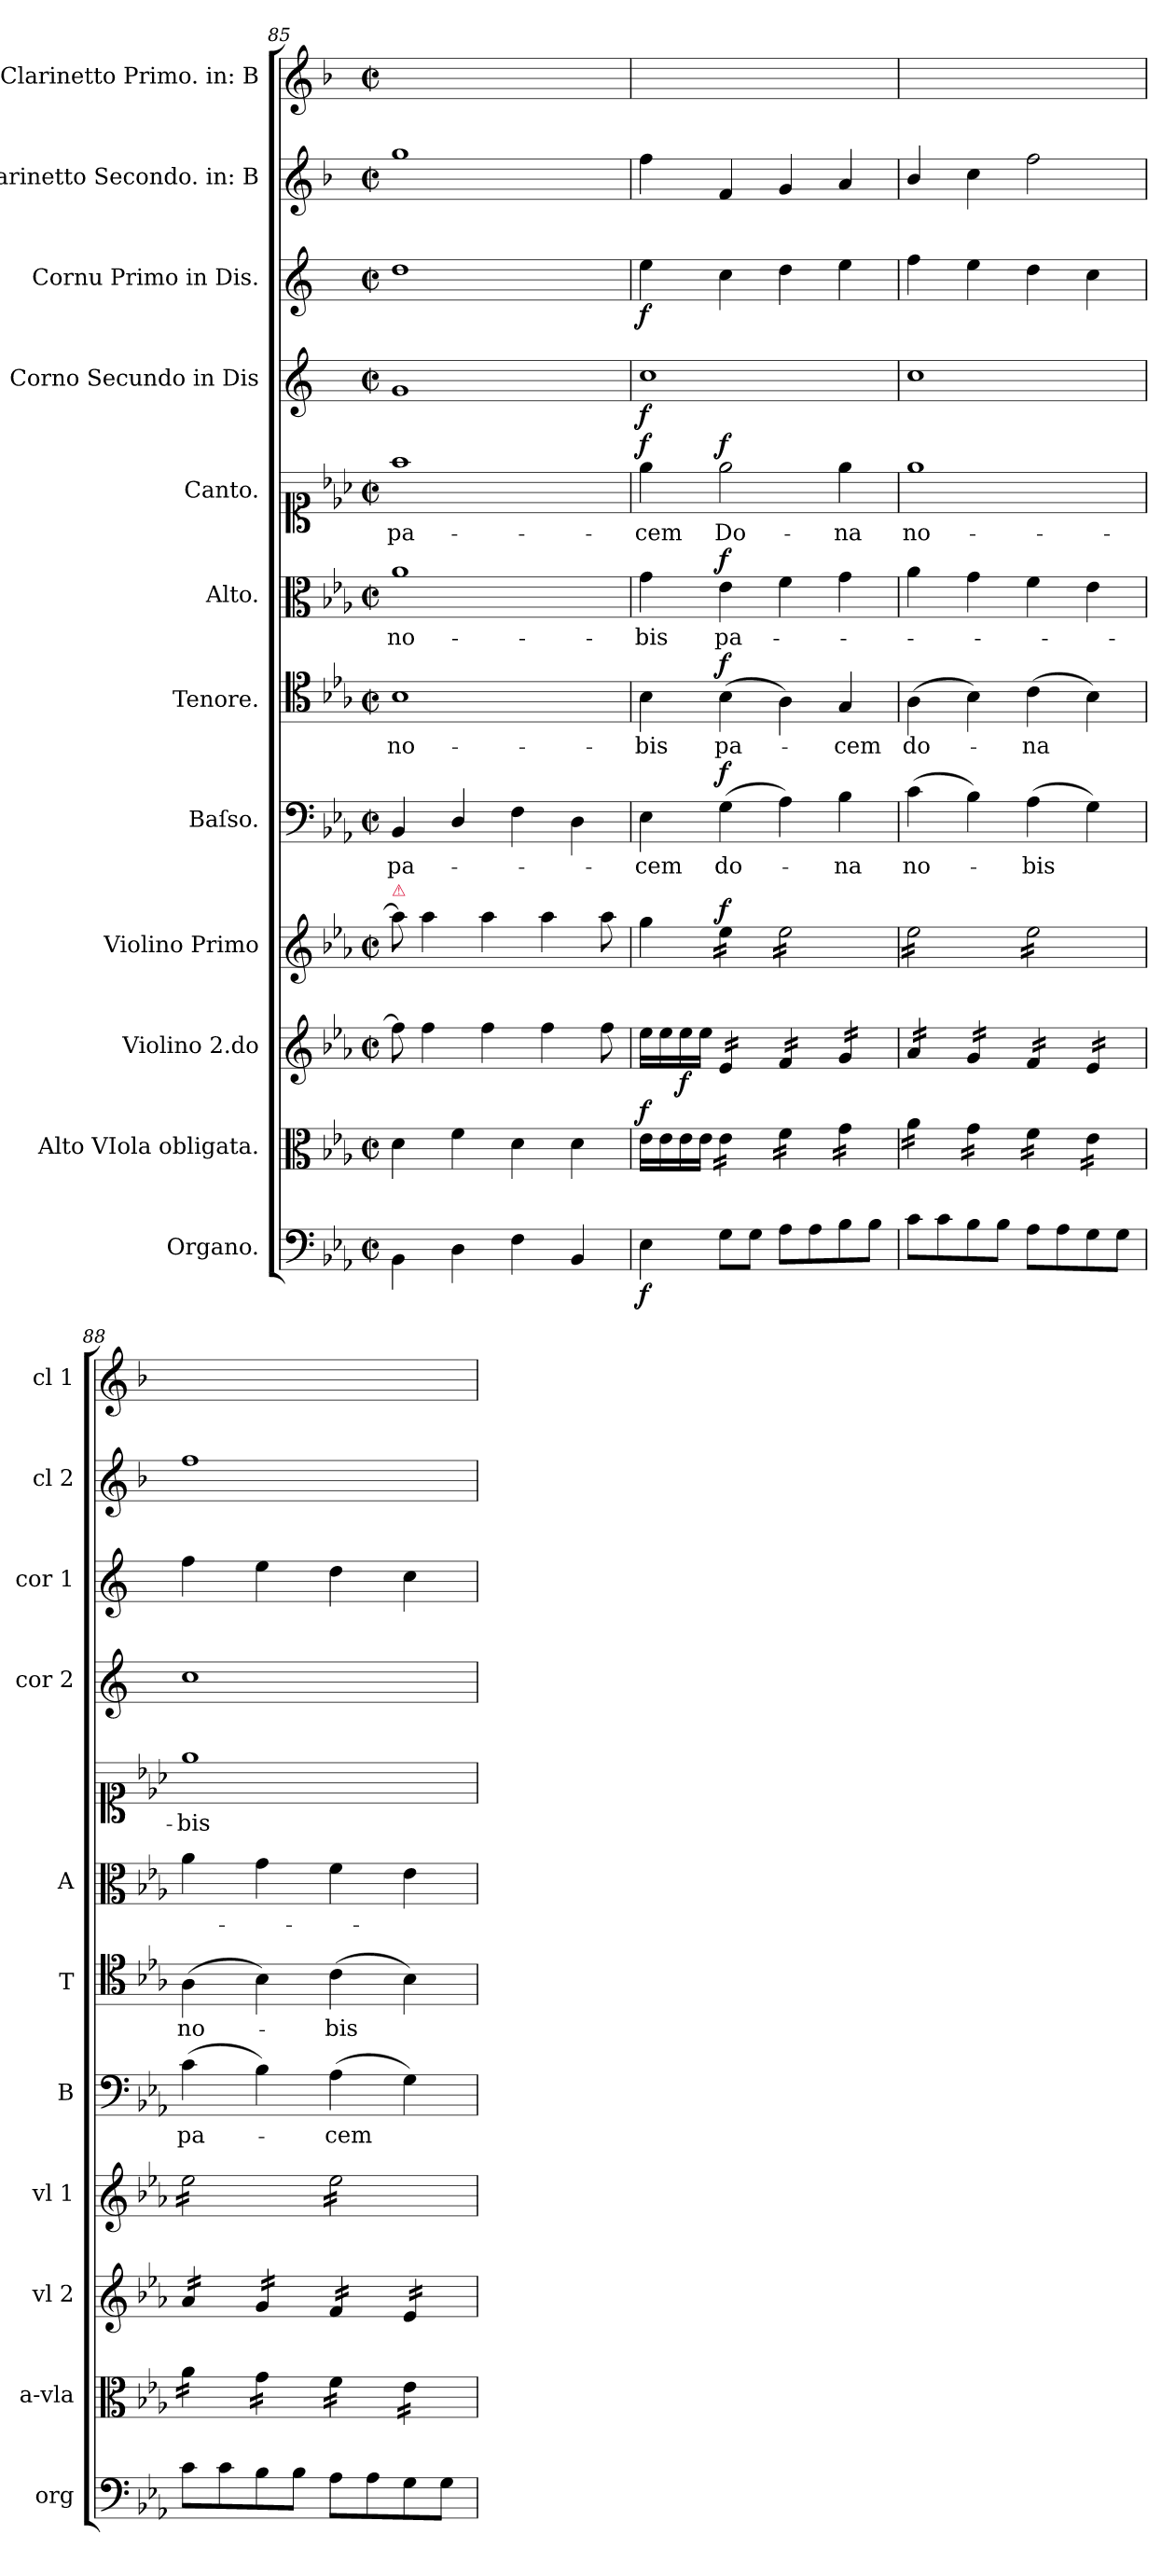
**kern	**dynam	**kern	**dynam	**kern	**dynam	**kern	**dynam	**kern	**text	**dynam	**kern	**text	**dynam	**kern	**text	**dynam	**kern	**text	**dynam	**kern	**dynam	**kern	**dynam	**kern	**kern
*part12	*part12	*part11	*part11	*part10	*part10	*part9	*part9	*part8	*part8	*part8	*part7	*part7	*part7	*part6	*part6	*part6	*part5	*part5	*part5	*part4	*part4	*part3	*part3	*part2	*part1
*staff12	*staff12	*staff11	*staff11	*staff10	*staff10	*staff9	*staff9	*staff8	*staff8	*staff8	*staff7	*staff7	*staff7	*staff6	*staff6	*staff6	*staff5	*staff5	*staff5	*staff4	*staff4	*staff3	*staff3	*staff2	*staff1
*I"Organo.	*	*I"Alto VIola obligata.	*	*I"Violino 2.do	*	*I"Violino Primo	*	*I"Baſso.	*	*	*I"Tenore.	*	*	*I"Alto.	*	*	*I"Canto.	*	*	*I"Corno Secundo in Dis	*	*I"Cornu Primo in Dis.	*	*I"Clarinetto Secondo. in: B	*I"Clarinetto Primo. in: B
*I'org	*	*I'a-vla	*	*I'vl 2	*	*I'vl 1	*	*I'B	*	*	*I'T	*	*	*I'A	*	*	*	*	*	*I'cor 2	*	*I'cor 1	*	*I'cl 2	*I'cl 1
*clefF4	*	*clefC3	*	*clefG2	*	*clefG2	*	*clefF4	*	*	*clefC4	*	*	*clefC3	*	*	*clefC1	*	*	*clefG2	*	*clefG2	*	*clefG2	*clefG2
*	*	*	*	*	*	*	*	*	*	*	*	*	*	*	*	*	*	*	*	*ITrd5c9	*	*ITrd5c9	*	*ITrd1c2	*ITrd1c2
*k[b-e-a-]	*	*k[b-e-a-]	*	*k[b-e-a-]	*	*k[b-e-a-]	*	*k[b-e-a-]	*	*	*k[b-e-a-]	*	*	*k[b-e-a-]	*	*	*k[b-e-a-]	*	*	*k[b-e-a-]	*	*k[b-e-a-]	*	*k[b-e-a-]	*k[b-e-a-]
*E-:	*	*E-:	*	*E-:	*	*E-:	*	*E-:	*	*	*E-:	*	*	*E-:	*	*	*E-:	*	*	*E-:	*	*E-:	*	*E-:	*E-:
*M2/2	*	*M2/2	*	*M2/2	*	*M2/2	*	*M2/2	*	*	*M2/2	*	*	*M2/2	*	*	*M2/2	*	*	*M2/2	*	*M2/2	*	*M2/2	*M2/2
*met(c|)	*	*met(c|)	*	*met(c|)	*	*met(c|)	*	*met(c|)	*	*	*met(c|)	*	*	*met(c|)	*	*	*met(c|)	*	*	*met(c|)	*	*met(c|)	*	*met(c|)	*met(c|)
=85	=85	=85	=85	=85	=85	=85	=85	=85	=85	=85	=85	=85	=85	=85	=85	=85	=85	=85	=85	=85	=85	=85	=85	=85	=85
!	!	!	!	!	!	!LO:TX:a:color=crimson:t=⚠	!	!	!	!	!	!	!	!	!	!	!	!	!	!	!	!	!	!	!
4BB-\	.	4d\	.	8ff\]	.	8aa-\]	.	4BB-/	pa-	.	1B-	no-	.	1a-	no-	.	1ff	pa-	.	1B-	.	1f	.	1ff	1ryy
.	.	.	.	4ff\	.	4aa-\	.	.	.	.	.	.	.	.	.	.	.	.	.	.	.	.	.	.	.
4D\	.	4f\	.	.	.	.	.	4D/	.	.	.	.	.	.	.	.	.	.	.	.	.	.	.	.	.
.	.	.	.	4ff\	.	4aa-\	.	.	.	.	.	.	.	.	.	.	.	.	.	.	.	.	.	.	.
4F\	.	4d\	.	.	.	.	.	4F\	.	.	.	.	.	.	.	.	.	.	.	.	.	.	.	.	.
.	.	.	.	4ff\	.	4aa-\	.	.	.	.	.	.	.	.	.	.	.	.	.	.	.	.	.	.	.
4BB-/	.	4d\	.	.	.	.	.	4D\	.	.	.	.	.	.	.	.	.	.	.	.	.	.	.	.	.
.	.	.	.	8ff\	.	8aa-\	.	.	.	.	.	.	.	.	.	.	.	.	.	.	.	.	.	.	.
=86	=86	=86	=86	=86	=86	=86	=86	=86	=86	=86	=86	=86	=86	=86	=86	=86	=86	=86	=86	=86	=86	=86	=86	=86	=86
!	!	!	!LO:DY:a	!	!	!	!	!	!	!	!	!	!	!	!	!	!	!	!LO:DY:a	!	!	!	!	!	!
4E-\	f	16e-\LL	f	16ee-\LL	.	4gg\	.	4E-\	-cem	.	4B-\	-bis	.	4g\	-bis	.	4ee-\	-cem	f	1e-	f	4g\	f	4ee-\	1ryy
.	.	16e-\	.	16ee-\	.	.	.	.	.	.	.	.	.	.	.	.	.	.	.	.	.	.	.	.	.
.	.	16e-\	.	16ee-\	f	.	.	.	.	.	.	.	.	.	.	.	.	.	.	.	.	.	.	.	.
.	.	16e-\JJ	.	16ee-\JJ	.	.	.	.	.	.	.	.	.	.	.	.	.	.	.	.	.	.	.	.	.
!	!	!	!	!	!	!	!LO:DY:a	!	!	!LO:DY:a	!	!	!LO:DY:a	!	!	!LO:DY:a	!	!	!LO:DY:a	!	!	!	!	!	!
*	*	*tremolo	*	*	*	*	*	*	*	*	*	*	*	*	*	*	*	*	*	*	*	*	*	*	*
*	*	*	*	*tremolo	*	*	*	*	*	*	*	*	*	*	*	*	*	*	*	*	*	*	*	*	*
*	*	*	*	*	*	*tremolo	*	*	*	*	*	*	*	*	*	*	*	*	*	*	*	*	*	*	*
8G\L	.	16e-\LL	.	16e-/LL	.	16ee-\LL	f	(4G\	do-	f	(4B-\	pa-	f	4e-\	pa-	f	2ee-\	Do-	f	.	.	4e-\	.	4e-/	.
.	.	16e-\	.	16e-/	.	16ee-\	.	.	.	.	.	.	.	.	.	.	.	.	.	.	.	.	.	.	.
8G\J	.	16e-\	.	16e-/	.	16ee-\	.	.	.	.	.	.	.	.	.	.	.	.	.	.	.	.	.	.	.
.	.	16e-\JJ	.	16e-/JJ	.	16ee-\JJ	.	.	.	.	.	.	.	.	.	.	.	.	.	.	.	.	.	.	.
8A-\L	.	16f\LL	.	16f/LL	.	16ee-\LL	.	4A-\)	.	.	4A-\)	.	.	4f\	.	.	.	.	.	.	.	4f\	.	4f/	.
.	.	16f\	.	16f/	.	16ee-\	.	.	.	.	.	.	.	.	.	.	.	.	.	.	.	.	.	.	.
8A-\	.	16f\	.	16f/	.	16ee-\	.	.	.	.	.	.	.	.	.	.	.	.	.	.	.	.	.	.	.
.	.	16f\JJ	.	16f/JJ	.	16ee-\	.	.	.	.	.	.	.	.	.	.	.	.	.	.	.	.	.	.	.
8B-\	.	16g\LL	.	16g/LL	.	16ee-\	.	4B-\	-na	.	4G/	-cem	.	4g\	.	.	4ee-\	-na	.	.	.	4g\	.	4g/	.
.	.	16g\	.	16g/	.	16ee-\	.	.	.	.	.	.	.	.	.	.	.	.	.	.	.	.	.	.	.
8B-\J	.	16g\	.	16g/	.	16ee-\	.	.	.	.	.	.	.	.	.	.	.	.	.	.	.	.	.	.	.
.	.	16g\JJ	.	16g/JJ	.	16ee-\JJ	.	.	.	.	.	.	.	.	.	.	.	.	.	.	.	.	.	.	.
=87	=87	=87	=87	=87	=87	=87	=87	=87	=87	=87	=87	=87	=87	=87	=87	=87	=87	=87	=87	=87	=87	=87	=87	=87	=87
8c\L	.	16a-\LL	.	16a-/LL	.	16ee-\LL	.	(4c\	no-	.	(4A-\	do-	.	4a-\	.	.	1ee-	no-	.	1e-	.	4a-\	.	4a-/	1ryy
.	.	16a-\	.	16a-/	.	16ee-\	.	.	.	.	.	.	.	.	.	.	.	.	.	.	.	.	.	.	.
8c\	.	16a-\	.	16a-/	.	16ee-\	.	.	.	.	.	.	.	.	.	.	.	.	.	.	.	.	.	.	.
.	.	16a-\JJ	.	16a-/JJ	.	16ee-\	.	.	.	.	.	.	.	.	.	.	.	.	.	.	.	.	.	.	.
8B-\	.	16g\LL	.	16g/LL	.	16ee-\	.	4B-\)	.	.	4B-\)	.	.	4g\	.	.	.	.	.	.	.	4g\	.	4b-\	.
.	.	16g\	.	16g/	.	16ee-\	.	.	.	.	.	.	.	.	.	.	.	.	.	.	.	.	.	.	.
8B-\J	.	16g\	.	16g/	.	16ee-\	.	.	.	.	.	.	.	.	.	.	.	.	.	.	.	.	.	.	.
.	.	16g\JJ	.	16g/JJ	.	16ee-\JJ	.	.	.	.	.	.	.	.	.	.	.	.	.	.	.	.	.	.	.
8A-\L	.	16f\LL	.	16f/LL	.	16ee-\LL	.	(4A-\	-bis	.	(4c\	-na	.	4f\	.	.	.	.	.	.	.	4f\	.	2ee-\	.
.	.	16f\	.	16f/	.	16ee-\	.	.	.	.	.	.	.	.	.	.	.	.	.	.	.	.	.	.	.
8A-\	.	16f\	.	16f/	.	16ee-\	.	.	.	.	.	.	.	.	.	.	.	.	.	.	.	.	.	.	.
.	.	16f\JJ	.	16f/JJ	.	16ee-\	.	.	.	.	.	.	.	.	.	.	.	.	.	.	.	.	.	.	.
8G\	.	16e-\LL	.	16e-/LL	.	16ee-\	.	4G\)	.	.	4B-\)	.	.	4e-\	.	.	.	.	.	.	.	4e-\	.	.	.
.	.	16e-\	.	16e-/	.	16ee-\	.	.	.	.	.	.	.	.	.	.	.	.	.	.	.	.	.	.	.
8G\J	.	16e-\	.	16e-/	.	16ee-\	.	.	.	.	.	.	.	.	.	.	.	.	.	.	.	.	.	.	.
.	.	16e-\JJ	.	16e-/JJ	.	16ee-\JJ	.	.	.	.	.	.	.	.	.	.	.	.	.	.	.	.	.	.	.
=88	=88	=88	=88	=88	=88	=88	=88	=88	=88	=88	=88	=88	=88	=88	=88	=88	=88	=88	=88	=88	=88	=88	=88	=88	=88
8c\L	.	16a-\LL	.	16a-/LL	.	16ee-\LL	.	(4c\	pa-	.	(4A-\	no-	.	4a-\	.	.	1ee-	-bis	.	1e-	.	4a-\	.	1ee-	1ryy
.	.	16a-\	.	16a-/	.	16ee-\	.	.	.	.	.	.	.	.	.	.	.	.	.	.	.	.	.	.	.
8c\	.	16a-\	.	16a-/	.	16ee-\	.	.	.	.	.	.	.	.	.	.	.	.	.	.	.	.	.	.	.
.	.	16a-\JJ	.	16a-/JJ	.	16ee-\	.	.	.	.	.	.	.	.	.	.	.	.	.	.	.	.	.	.	.
8B-\	.	16g\LL	.	16g/LL	.	16ee-\	.	4B-\)	.	.	4B-\)	.	.	4g\	.	.	.	.	.	.	.	4g\	.	.	.
.	.	16g\	.	16g/	.	16ee-\	.	.	.	.	.	.	.	.	.	.	.	.	.	.	.	.	.	.	.
8B-\J	.	16g\	.	16g/	.	16ee-\	.	.	.	.	.	.	.	.	.	.	.	.	.	.	.	.	.	.	.
.	.	16g\JJ	.	16g/JJ	.	16ee-\JJ	.	.	.	.	.	.	.	.	.	.	.	.	.	.	.	.	.	.	.
8A-\L	.	16f\LL	.	16f/LL	.	16ee-\LL	.	(4A-\	-cem	.	(4c\	-bis	.	4f\	.	.	.	.	.	.	.	4f\	.	.	.
.	.	16f\	.	16f/	.	16ee-\	.	.	.	.	.	.	.	.	.	.	.	.	.	.	.	.	.	.	.
8A-\	.	16f\	.	16f/	.	16ee-\	.	.	.	.	.	.	.	.	.	.	.	.	.	.	.	.	.	.	.
.	.	16f\JJ	.	16f/JJ	.	16ee-\	.	.	.	.	.	.	.	.	.	.	.	.	.	.	.	.	.	.	.
8G\	.	16e-\LL	.	16e-/LL	.	16ee-\	.	4G\)	.	.	4B-\)	.	.	4e-\	.	.	.	.	.	.	.	4e-\	.	.	.
.	.	16e-\	.	16e-/	.	16ee-\	.	.	.	.	.	.	.	.	.	.	.	.	.	.	.	.	.	.	.
8G\J	.	16e-\	.	16e-/	.	16ee-\	.	.	.	.	.	.	.	.	.	.	.	.	.	.	.	.	.	.	.
.	.	16e-\JJ	.	16e-/JJ	.	16ee-\JJ	.	.	.	.	.	.	.	.	.	.	.	.	.	.	.	.	.	.	.
*	*	*	*	*	*	*Xtremolo	*	*	*	*	*	*	*	*	*	*	*	*	*	*	*	*	*	*	*
*	*	*	*	*Xtremolo	*	*	*	*	*	*	*	*	*	*	*	*	*	*	*	*	*	*	*	*	*
*	*	*Xtremolo	*	*	*	*	*	*	*	*	*	*	*	*	*	*	*	*	*	*	*	*	*	*	*
=	=	=	=	=	=	=	=	=	=	=	=	=	=	=	=	=	=	=	=	=	=	=	=	=	=
*-	*-	*-	*-	*-	*-	*-	*-	*-	*-	*-	*-	*-	*-	*-	*-	*-	*-	*-	*-	*-	*-	*-	*-	*-	*-
